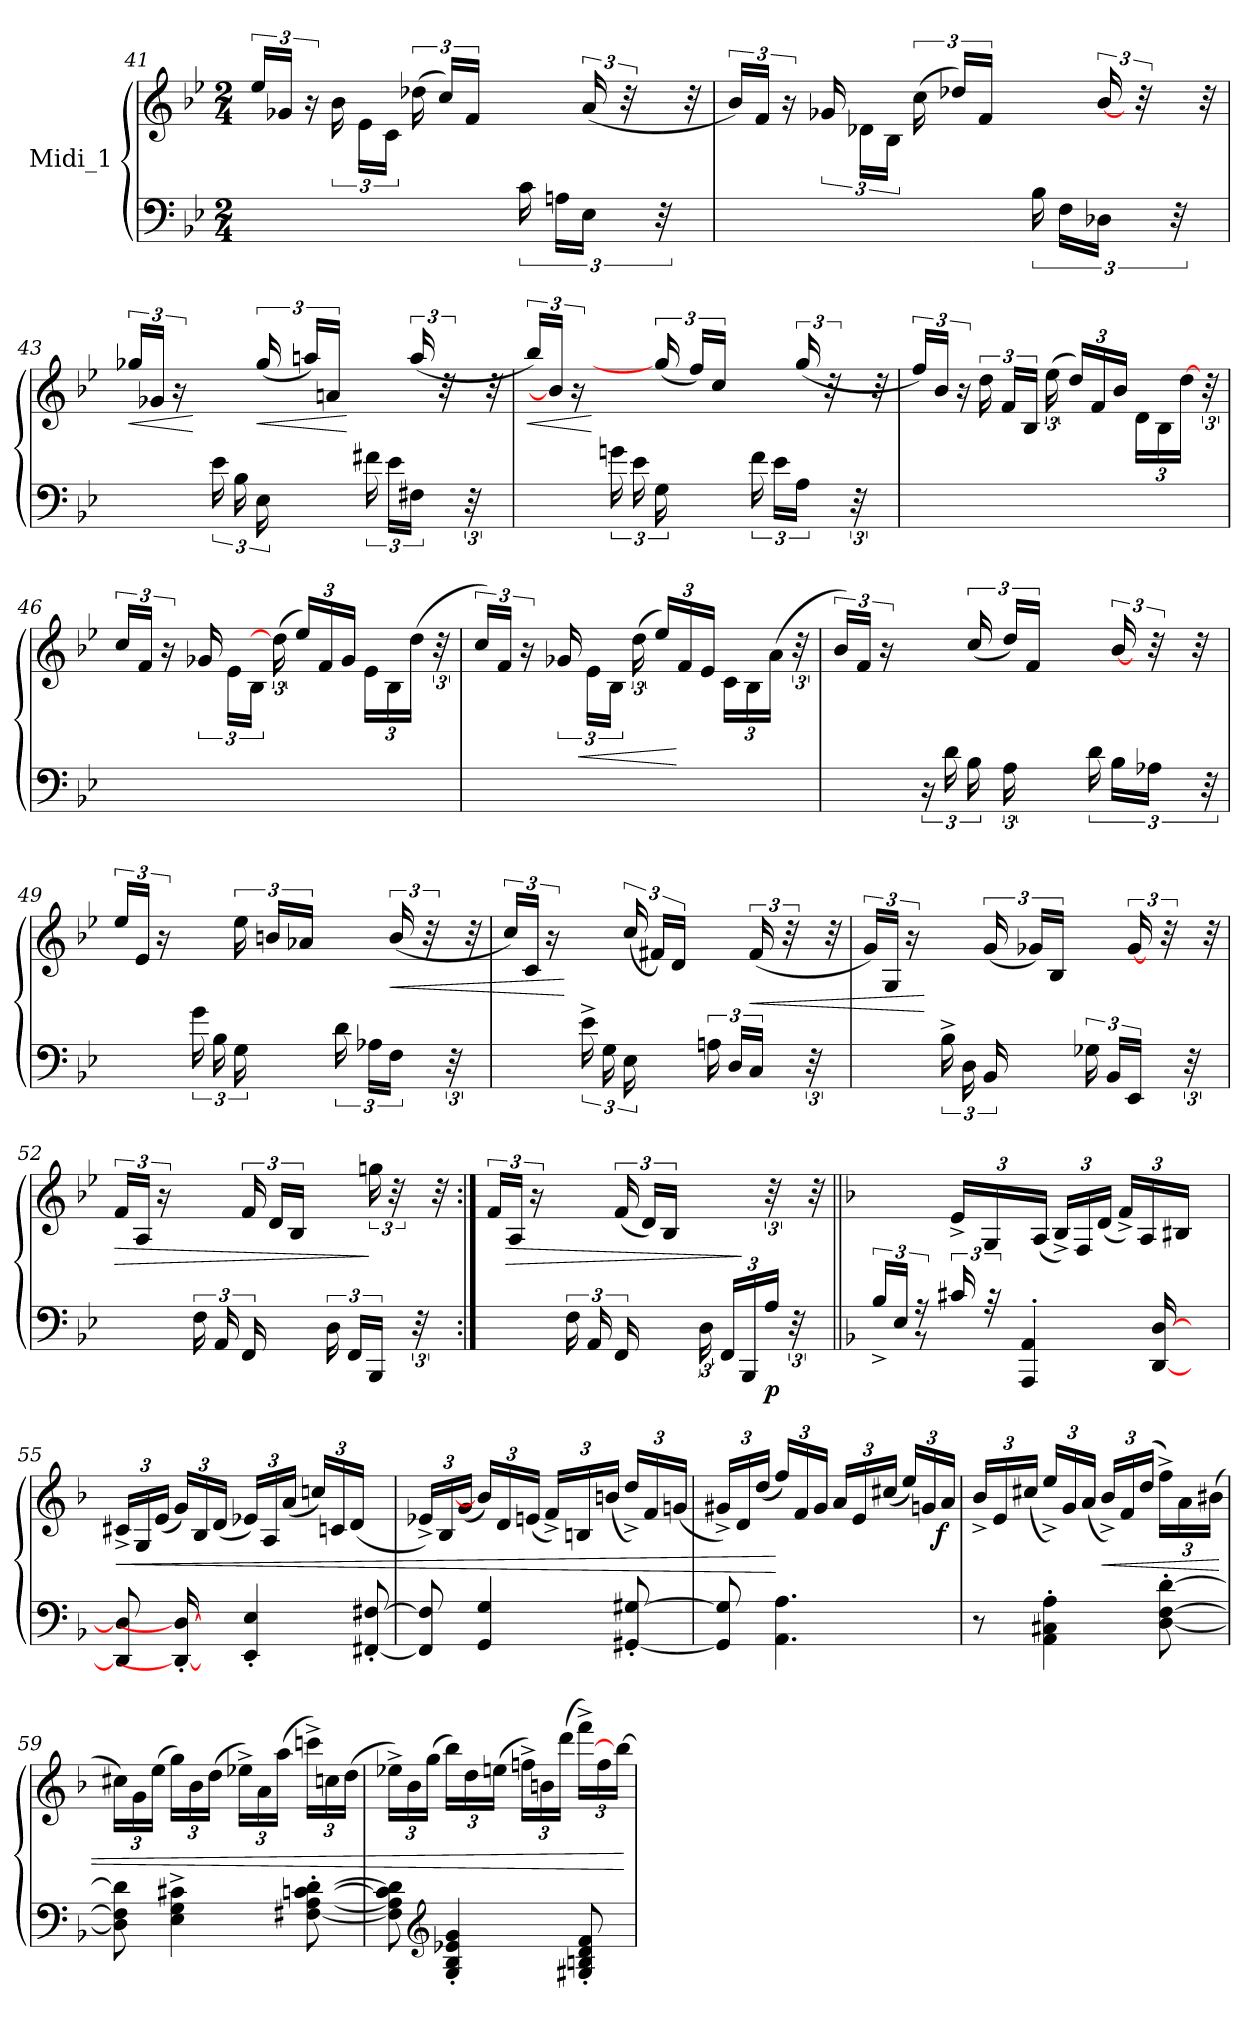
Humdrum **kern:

**kern	**kern	**dynam
*part1	*part1	*part1
*staff2	*staff1	*staff1/2
*I"Midi_1	*	*
*clefF4	*clefG2	*
*k[b-e-]	*k[b-e-]	*
*B-:	*B-:	*
*M2/4	*M2/4	*
=41	=41	=41
!LO:N:vis=32..	!	!
24ryy	24ee-/LL	.
8ryy	24g-X/JJ	.
.	24r	.
.	24b-\	.
6.ryy	24e-\LL	.
.	24c\JJ	.
.	(>24dd-X\	.
.	24cc/LL)	.
.	24f/JJ	.
.	12.ryy	.
24c\	.	.
24Ani\LL	.	.
24E-\JJ	(<24a/	.
24ryy	48r	.
!	!LO:N:vis=32...	!
.	36...ryy	.
48r	.	.
!LO:N:vis=128	!	!
96ryy	.	.
32ryy	32r	.
!!LO:LB:g=z
=42	=42	=42
!LO:N:vis=32..	!	!
24ryy	24b-/LL)	.
8ryy	24f/JJ	.
.	24r	.
.	24g-X/	.
6.ryy	24d-X\LL	.
.	24B-\JJ	.
.	(>24cc\	.
.	24dd-X/LL)	.
.	24f/JJ	.
.	12.ryy	.
24B-\	.	.
24F\LL	.	.
24D-X\JJ	[24b-/	.
24ryy	48r	.
!	!LO:N:vis=32...	!
.	36...ryy	.
48r	.	.
!LO:N:vis=128	!	!
96ryy	.	.
32ryy	32r	.
!!LO:PB:g=z
=43	=43	=43
!LO:N:vis=32..	!	!LO:HP:b
24ryy	24gg-X/LL	<
8ryy	24g-X/JJ	.
.	24r	.
.	12.ryy	[
24e-\	.	.
24B-\	.	.
!	!	!LO:HP:b
24E-\	(<24gg-/	<
12.ryy	24aani/LL)	.
.	24ani/JJ	.
.	12.ryy	[
24f#X\	.	.
24e-\LL	.	.
24F#X\JJ	(<24aa/	.
24ryy	48r	.
!	!LO:N:vis=32...	!
.	36...ryy	.
48r	.	.
!LO:N:vis=128	!	!
96ryy	.	.
32ryy	32r	.
=44	=44	=44
!LO:N:vis=32..	!	!LO:HP:b
24ryy	24bb-/LL)	<
8ryy	24b-/JJ]	.
.	24r	.
.	12.ryy	[
24gni\	.	.
24e-\	.	.
24G\	(<24ggni/]	.
12.ryy	24ff/LL)	.
.	24cc/JJ	.
.	12.ryy	.
24f\	.	.
24e-\LL	.	.
24A\JJ	(<24gg/	.
24ryy	48r	.
!	!LO:N:vis=32...	!
.	36...ryy	.
48r	.	.
!LO:N:vis=128	!	!
96ryy	.	.
32ryy	32r	.
=45	=45	=45
!LO:N:vis=32..	!	!
24ryy	24ff/LL)	.
24%11ryy	24b-/JJ	.
.	24r	.
.	24dd\	.
.	24f/LL	.
.	24B-/JJ	.
.	(>24ee-\	.
.	24dd/LL)	.
.	24f/	.
*	*Xbrackettup	*
.	24b-/JJ	.
.	24d\LL	.
.	24B-\	.
*	*brackettup	*
24ryy	[24dd\JJ	.
!LO:N:vis=256	!	!
192ryy	48r	.
48ryy	.	.
!	!LO:N:vis=256	!
.	192ryy	.
!!LO:LB:g=z
=46	=46	=46
!LO:N:vis=32..	!	!
24ryy	24cc/LL	.
24ryy	24f/JJ	.
12ryy	24r	.
.	24g-X/	.
4.ryy	24e-\LL	.
.	24B-\JJ	.
.	(>24dd\]	.
.	24ee-/LL)	.
.	24f/	.
*	*Xbrackettup	*
.	24g-/JJ	.
.	24e-\LL	.
.	24B-\	.
*	*brackettup	*
.	(>24dd\JJ	.
!LO:N:vis=256	!	!
192ryy	48r	.
48ryy	.	.
!	!LO:N:vis=256	!
.	192ryy	.
=47	=47	=47
!LO:N:vis=32..	!	!
24ryy	24cc/LL)	.
24ryy	24f/JJ	.
12ryy	24r	.
.	24g-X/	.
!	!	!LO:HP:b
4.ryy	24e-\LL	<
.	24B-\JJ	.
.	(>24dd\	.
.	24ee-/LL)	.
.	24f/	[
*	*Xbrackettup	*
.	24e-/JJ	.
.	24c\LL	.
.	24B-\	.
*	*brackettup	*
.	(>24a\JJ	.
!LO:N:vis=256	!	!
192ryy	48r	.
48ryy	.	.
!	!LO:N:vis=256	!
.	192ryy	.
=48	=48	=48
!LO:N:vis=32..	!	!
24ryy	24b-/LL)	.
8ryy	24f/JJ	.
.	24r	.
.	12.ryy	.
24r	.	.
24d\	.	.
24B-\	(<24cc/	.
24A\	24dd/LL)	.
12ryy	24f/JJ	.
.	12.ryy	.
24ryy	.	.
24d\	.	.
24B-\LL	[24b-/	.
24A-X\JJ	48r	.
!	!LO:N:vis=32...	!
.	36...ryy	.
24ryy	.	.
.	32r	.
48r	.	.
!LO:N:vis=128	!	!
96ryy	96ryy	.
!!LO:LB:g=z
=49	=49	=49
!LO:N:vis=32..	!	!
24ryy	24ee-/LL	.
8ryy	24e-/JJ	.
.	24r	.
.	12.ryy	.
24g\	.	.
24B-\	.	.
24G\	24ee-\	.
12.ryy	24bn/LL	.
.	24a-X/JJ	.
.	12.ryy	.
24d\	.	.
24A-X\LL	.	.
!	!	!LO:HP:b
24F\JJ	(<24b/	<
24ryy	48r	.
!	!LO:N:vis=32...	!
.	36...ryy	.
48r	.	.
!LO:N:vis=128	!	!
96ryy	.	.
32ryy	32r	.
=50	=50	=50
!LO:N:vis=32..	!	!
24ryy	24cc/LL)	.
8ryy	24c/JJ	.
.	24r	.
.	12.ryy	[
24e-^\	.	.
24G\	.	.
24E-\	(<24cc/	.
12.ryy	24f#X/LL)	.
.	24d/JJ	.
.	12.ryy	.
24Ani\	.	.
24D/LL	.	.
!	!	!LO:HP:b
24C/JJ	(<24f#/	<
24ryy	48r	.
!	!LO:N:vis=32...	!
.	36...ryy	.
48r	.	.
!LO:N:vis=128	!	!
96ryy	.	.
32ryy	32r	.
!!LO:LB:g=z
=51	=51	=51
!LO:N:vis=32..	!	!
24ryy	24g/LL)	.
8ryy	24G/JJ	.
.	24r	.
.	12.ryy	[
24B-^\	.	.
24D\	.	.
24BB-/	(<24g/	.
12.ryy	24g-X/LL)	.
.	24B-/JJ	.
.	12.ryy	.
24G-X\	.	.
24BB-/LL	.	.
24EE-/JJ	[24g-/	.
24ryy	48r	.
!	!LO:N:vis=32...	!
.	36...ryy	.
48r	.	.
!LO:N:vis=128	!	!
96ryy	.	.
32ryy	32r	.
!!LO:PB:g=z
=52	=52	=52
!LO:N:vis=32..	!	!LO:HP:b
*^	*	*
24ryy	12ryy	24f/LL	>
8ryy	.	24A/JJ	.
.	12%5ryy	24r	.
.	.	12.ryy	.
24F\	.	.	.
24AA/	.	.	.
24FF/	.	24f/	.
12.ryy	.	24d/LL	.
.	.	24B-/JJ	.
.	.	12.ryy	.
24D\	.	.	.
24FF/LL	.	.	.
24BBB-/JJ	32ryy	24ggni\	]
.	96%11ryy	.	.
24ryy	.	48r	.
!	!	!LO:N:vis=32...	!
.	.	36...ryy	.
48r	.	.	.
!LO:N:vis=128	!	!	!
96ryy	.	.	.
32ryy	.	32r	.
=53:|!	=53:|!	=53:|!	=53:|!
!LO:N:vis=32..	!	!	!
24ryy	12ryy	24f/LL	.
!	!	!	!LO:HP:b
8ryy	.	24A/JJ	>
.	6ryy	24r	.
.	.	12.ryy	.
24F\	.	.	.
24AA/	.	.	.
24FF/	4ryy	(<24f/	.
12.ryy	.	24d/LL)	.
.	.	24B-/JJ	.
.	.	12.ryy	.
24D\	.	.	.
24FF/LL	.	.	.
24BBB-/	32ryy	24ryy	]
.	96%11ryy	.	.
!	!	!	!LO:DY:b=2
24A/JJ	.	48r	p
!	!	!LO:N:vis=32...	!
.	.	36...ryy	.
48r	.	.	.
!LO:N:vis=128	!	!	!
96ryy	.	.	.
32ryy	.	32r	.
!!LO:LB:g=z
=54||	=54||	=54||	=54||
*k[b-]	*	*k[b-]	*
*F:	*	*F:	*
24B-^/LL	12ryy	12.ryy	.
24E/JJ	.	.	.
24r	8r	.	.
*	*	*Xbrackettup	*
24c#X/	.	24e^/LL	.
48r	.	24G/	.
4AAA/' 4AA/'	.	.	.
.	8ryy	(<24A/JJ	.
.	.	24B-^/LL)	.
.	.	24F/	.
.	8.ryy	(<24d/JJ	.
.	.	24f^/LL)	.
.	.	24A/	.
[16DD/ [16D/	.	.	.
.	.	24B#X/JJ	.
24ryy	.	16ryy	.
.	24ryy	.	.
48ryy	.	.	.
*v	*v	*	*
!!LO:LB:g=z
=55	=55	=55
!	!	!LO:HP:b
8DD/] 8D/]	24c#X^/LL	<
.	24G/	.
.	(<24e/JJ	.
16DD/_' 16D/_'	24g/LL)	.
.	24B-i/	.
16ryy	.	.
.	(<24d/JJ	.
4EE/' 4E/'	24e-X/LL)	.
.	24A/	.
.	(<24a/JJ	.
.	24ccni/LL)	.
.	24cn/	.
.	(<24d/JJ	.
[8FF#X/' [8F#X/'	8ryy	.
=56	=56	=56
8FF#/] 8F#/]	24e-X^/LL)	.
.	24B-/	.
.	(<24g/JJ	.
4GG/ 4G/	24b-/LL])	.
.	24d/	.
.	(<24en/JJ	.
.	24f^/LL)	.
.	24Bn/	.
.	(<24bn/JJ	.
[8GG#X/' [8G#X/'	24dd^/LL)	.
.	24f/	.
.	(<24gni/JJ	.
=57	=57	=57
8GG#/] 8G#/]	24g#X^/LL)	.
.	24d/	.
.	(<24dd/JJ	.
4.AA\ 4.A\	24ff/LL)	[
.	24f/	.
.	24g#/JJ	.
.	24a/LL	.
.	24e/	.
.	(<24cc#X/JJ	.
.	24ee/LL)	.
.	24gn/	.
!	!	!LO:DY:b
.	24a/JJ	f
!!LO:LB:g=z
=58	=58	=58
8r	24b-i^/LL	.
.	24e/	.
.	(<24cc#X/JJ	.
4AA\' 4C#X\' 4A\'	24ee^/LL)	.
.	24g/	.
.	(<24a/JJ	.
!	!	!LO:HP:b
.	24b-^/LL)	<
.	24f/	.
.	(>24dd/JJ	.
[8D\' [8F\' [8d\'	24ff^\LL)	.
.	24a\	.
.	(>24b#X\JJ	.
=59	=59	=59
8D\] 8F\] 8d\]	24cc#X\LL)	.
.	24g\	.
.	(>24ee\JJ	.
4E\^ 4G\^ 4c#X\^	24gg\LL)	.
.	24b-i\	.
.	(>24dd\JJ	.
.	24ee-X^\LL)	.
.	24a\	.
.	(>24aa\JJ	.
[8F#X\' [8A\' [8cn\' [8d\'	24cccni^\LL)	.
.	24ccn\	.
.	(>24dd\JJ	.
!!LO:LB:g=z
=60	=60	=60
8F#\] 8A\] 8c\] 8d\]	24ee-X^\LL)	.
.	24b-\	.
.	(>24gg\JJ	.
*clefG2	*	*
4G/' 4B-/' 4e-X/' 4g/'	24bb-\LL)	.
.	24dd\	.
.	(>24een\JJ	.
.	24ffni^\LL)	.
.	24bn\	.
.	(>24ddd\JJ	.
8G#X/' 8Bn/' 8d/' 8f/'	24fff^\LL)	.
.	24ff\	.
.	24bb\JJ_	.
.	.	[
=	=	=
*-	*-	*-
